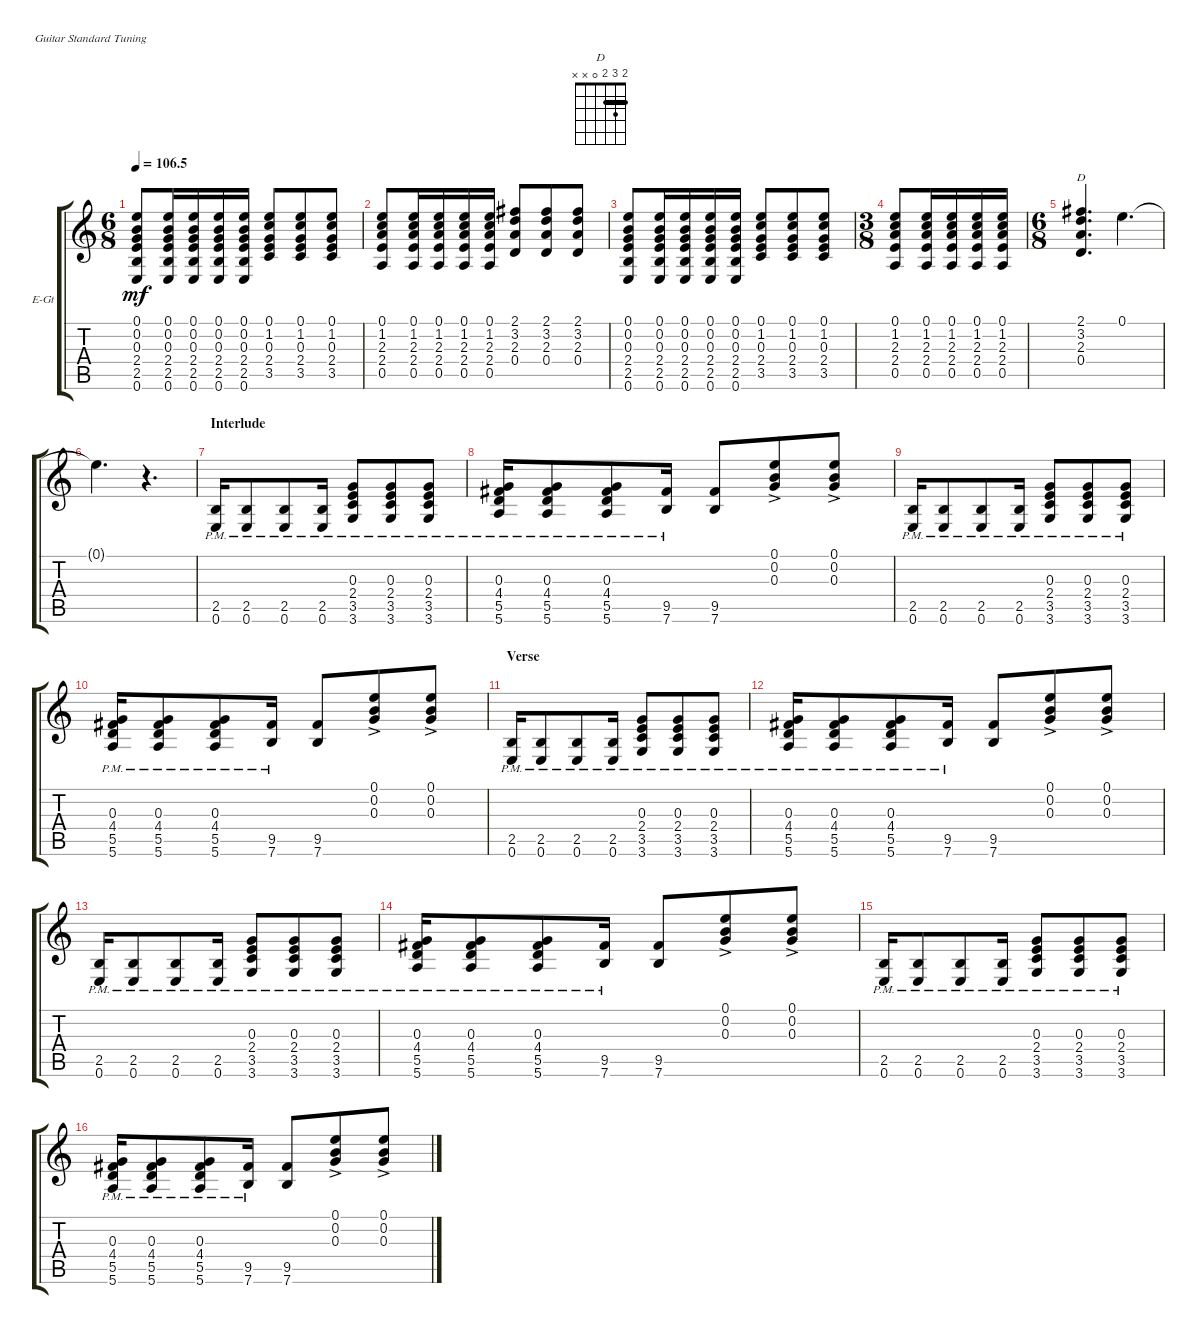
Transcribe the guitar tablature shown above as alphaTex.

\defaultSystemsLayout 4
\bracketExtendMode groupsimilarinstruments
\firstSystemTrackNameOrientation horizontal
\otherSystemsTrackNameOrientation horizontal
\track ("Electric Guitar" "E-Gt") {instrument electricguitarclean}
\staff {score tabs}
\tuning (E4 B3 G3 D3 A2 E2)
\chord ("D" 2 3 2 0 x x) {showfingering false barre 2}
\ts (6 8)
\tempo
106.5
\accidentals auto
\clef g2
\ottava regular
\simile none
\ks c
(0.6 2.5 2.4 0.3 0.2 0.1).8{dy mf} (0.6 2.5 2.4 0.3 0.2 0.1).16 (0.6 2.5 2.4 0.3 0.2 0.1).16 (0.6 2.5 2.4 0.3 0.2 0.1).16 (0.6 2.5 2.4 0.3 0.2 0.1).16 (3.5 2.4 0.3 1.2 0.1).8 (3.5 2.4 0.3 1.2 0.1).8 (3.5 2.4 0.3 1.2 0.1).8 |
(0.5 2.4 2.3 1.2 0.1).8 (0.5 2.4 2.3 1.2 0.1).16 (0.5 2.4 2.3 1.2 0.1).16 (0.5 2.4 2.3 1.2 0.1).16 (0.5 2.4 2.3 1.2 0.1).16 (0.4 2.3 3.2 2.1).8 (0.4 2.3 3.2 2.1).8 (0.4 2.3 3.2 2.1).8 |
(0.6 2.5 2.4 0.3 0.2 0.1).8 (0.6 2.5 2.4 0.3 0.2 0.1).16 (0.6 2.5 2.4 0.3 0.2 0.1).16 (0.6 2.5 2.4 0.3 0.2 0.1).16 (0.6 2.5 2.4 0.3 0.2 0.1).16 (3.5 2.4 0.3 1.2 0.1).8 (3.5 2.4 0.3 1.2 0.1).8 (3.5 2.4 0.3 1.2 0.1).8 |
\ts (3 8)
(0.5 2.4 2.3 1.2 0.1).8 (0.5 2.4 2.3 1.2 0.1).16 (0.5 2.4 2.3 1.2 0.1).16 (0.5 2.4 2.3 1.2 0.1).16 (0.5 2.4 2.3 1.2 0.1).16 |
\ts (6 8)
(0.4 2.3 3.2 2.1).4{d ch "D"} 0.1.4{d} |
0.1{t}.4{d} r.4{d} |
\section ("" "Interlude")
(0.6{pm} 2.5{pm}).16 (0.6{pm} 2.5{pm}).8 (0.6{pm} 2.5{pm}).8 (0.6{pm} 2.5{pm}).16 (3.6{pm} 3.5{pm} 2.4{pm} 0.3{pm}).8 (3.6{pm} 3.5{pm} 2.4{pm} 0.3{pm}).8 (3.6{pm} 3.5{pm} 2.4{pm} 0.3{pm}).8 |
(5.6{pm} 5.5{pm} 4.4{pm} 0.3{pm}).16 (5.6{pm} 5.5{pm} 4.4{pm} 0.3{pm}).8 (5.6{pm} 5.5{pm} 4.4{pm} 0.3{pm}).8 (7.6{pm} 9.5{pm}).16 (7.6 9.5).8 (0.3{ac} 0.2{ac} 0.1{ac}).8 (0.3{ac} 0.2{ac} 0.1{ac}).8 |
(0.6{pm} 2.5{pm}).16 (0.6{pm} 2.5{pm}).8 (0.6{pm} 2.5{pm}).8 (0.6{pm} 2.5{pm}).16 (3.6{pm} 3.5{pm} 2.4{pm} 0.3{pm}).8 (3.6{pm} 3.5{pm} 2.4{pm} 0.3{pm}).8 (3.6{pm} 3.5{pm} 2.4{pm} 0.3{pm}).8 |
(5.6{pm} 5.5{pm} 4.4{pm} 0.3{pm}).16 (5.6{pm} 5.5{pm} 4.4{pm} 0.3{pm}).8 (5.6{pm} 5.5{pm} 4.4{pm} 0.3{pm}).8 (7.6{pm} 9.5{pm}).16 (7.6 9.5).8 (0.3{ac} 0.2{ac} 0.1{ac}).8 (0.3{ac} 0.2{ac} 0.1{ac}).8 |
\section ("" "Verse")
(0.6{pm} 2.5{pm}).16 (0.6{pm} 2.5{pm}).8 (0.6{pm} 2.5{pm}).8 (0.6{pm} 2.5{pm}).16 (3.6{pm} 3.5{pm} 2.4{pm} 0.3{pm}).8 (3.6{pm} 3.5{pm} 2.4{pm} 0.3{pm}).8 (3.6{pm} 3.5{pm} 2.4{pm} 0.3{pm}).8 |
(5.6{pm} 5.5{pm} 4.4{pm} 0.3{pm}).16 (5.6{pm} 5.5{pm} 4.4{pm} 0.3{pm}).8 (5.6{pm} 5.5{pm} 4.4{pm} 0.3{pm}).8 (7.6{pm} 9.5{pm}).16 (7.6 9.5).8 (0.3{ac} 0.2{ac} 0.1{ac}).8 (0.3{ac} 0.2{ac} 0.1{ac}).8 |
(0.6{pm} 2.5{pm}).16 (0.6{pm} 2.5{pm}).8 (0.6{pm} 2.5{pm}).8 (0.6{pm} 2.5{pm}).16 (3.6{pm} 3.5{pm} 2.4{pm} 0.3{pm}).8 (3.6{pm} 3.5{pm} 2.4{pm} 0.3{pm}).8 (3.6{pm} 3.5{pm} 2.4{pm} 0.3{pm}).8 |
(5.6{pm} 5.5{pm} 4.4{pm} 0.3{pm}).16 (5.6{pm} 5.5{pm} 4.4{pm} 0.3{pm}).8 (5.6{pm} 5.5{pm} 4.4{pm} 0.3{pm}).8 (7.6{pm} 9.5{pm}).16 (7.6 9.5).8 (0.3{ac} 0.2{ac} 0.1{ac}).8 (0.3{ac} 0.2{ac} 0.1{ac}).8 |
(0.6{pm} 2.5{pm}).16 (0.6{pm} 2.5{pm}).8 (0.6{pm} 2.5{pm}).8 (0.6{pm} 2.5{pm}).16 (3.6{pm} 3.5{pm} 2.4{pm} 0.3{pm}).8 (3.6{pm} 3.5{pm} 2.4{pm} 0.3{pm}).8 (3.6{pm} 3.5{pm} 2.4{pm} 0.3{pm}).8 |
(5.6{pm} 5.5{pm} 4.4{pm} 0.3{pm}).16 (5.6{pm} 5.5{pm} 4.4{pm} 0.3{pm}).8 (5.6{pm} 5.5{pm} 4.4{pm} 0.3{pm}).8 (7.6{pm} 9.5{pm}).16 (7.6 9.5).8 (0.3{ac} 0.2{ac} 0.1{ac}).8 (0.3{ac} 0.2{ac} 0.1{ac}).8
